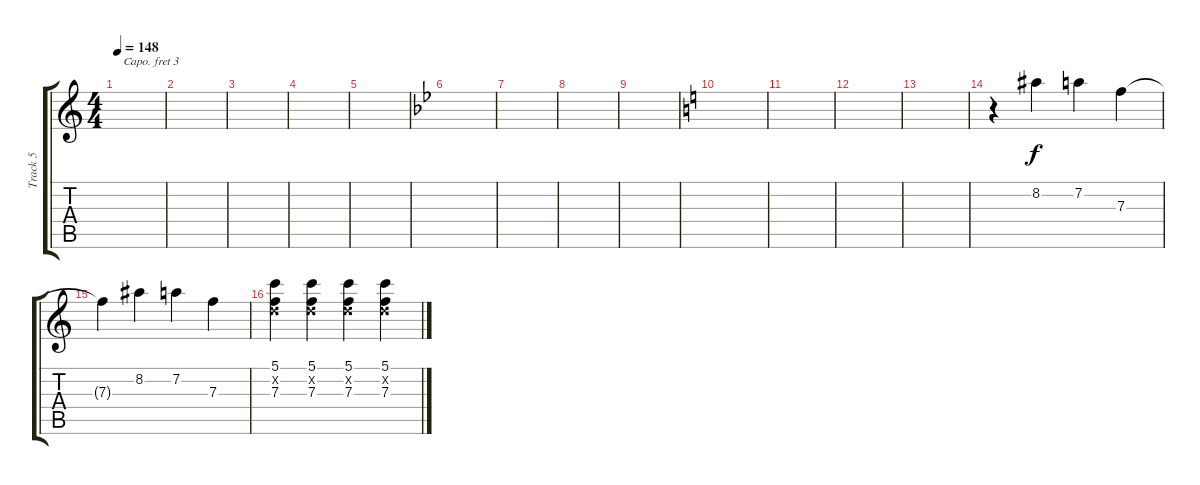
\track ("Track 5" "Track 5") {instrument electricguitarclean}
\staff {score tabs}
\capo 3
\tuning (E4 B3 G3 D3 A2 E2) {hide}
\ts (4 4)
\tempo 148
\clef g2
\ks c
|
|
|
|
|
\ks bb
|
|
|
|
\ks c
|
|
|
|
r.4 8.2.4 7.2.4 7.3.4 |
7.3{t}.4 8.2.4 7.2.4 7.3.4 |
(5.1 0.2{x} 7.3).4 (5.1 0.2{x} 7.3).4 (5.1 0.2{x} 7.3).4 (5.1 0.2{x} 7.3).4
